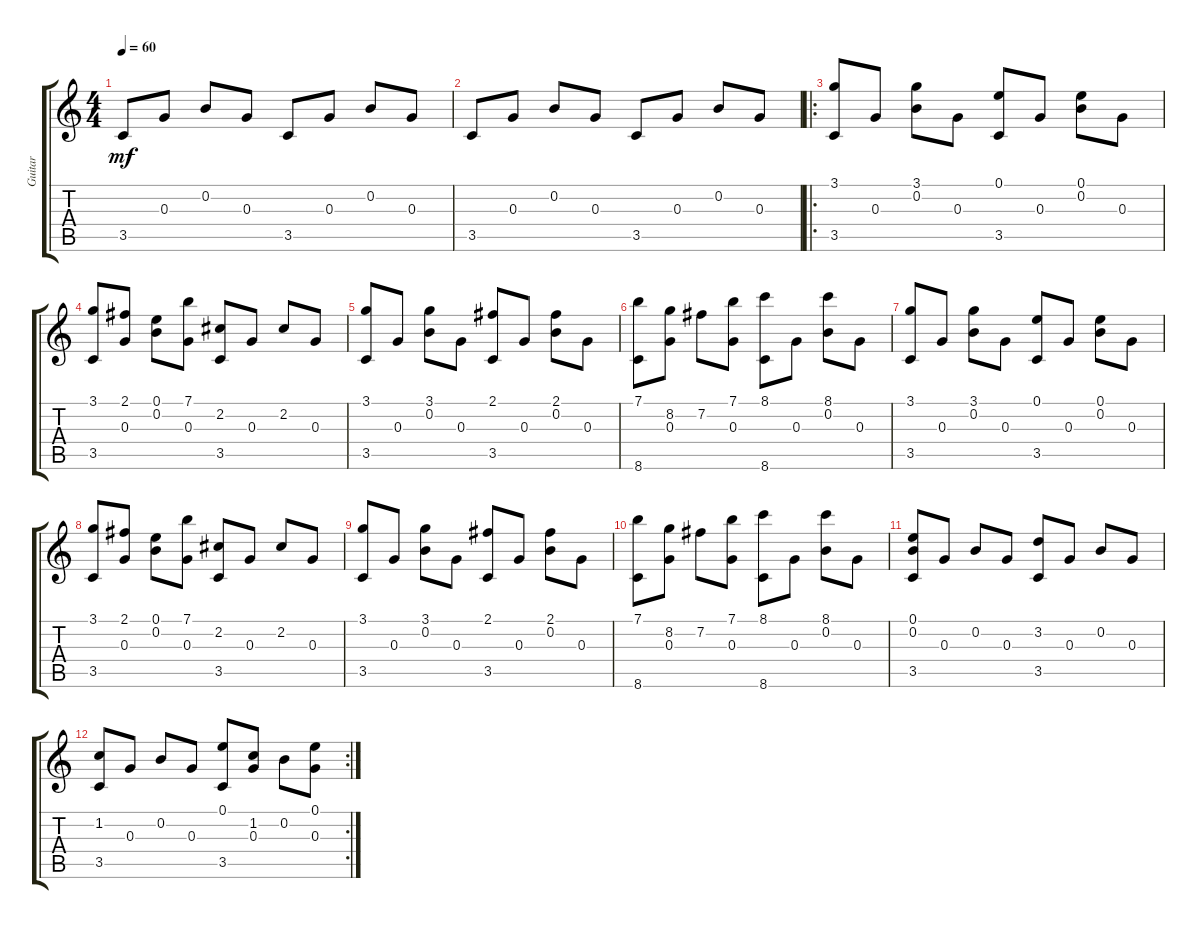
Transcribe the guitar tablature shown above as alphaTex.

\track ("Guitar" "Guitar") {instrument acousticguitarnylon}
\staff {score tabs}
\tuning (E4 B3 G3 D3 A2 E2) {hide}
\ts (4 4)
\tempo 60
\clef g2
\ks aminor
3.5.8{dy mf instrument acousticguitarnylon} 0.3.8 0.2.8 0.3.8 3.5.8 0.3.8 0.2.8 0.3.8 |
3.5.8 0.3.8 0.2.8 0.3.8 3.5.8 0.3.8 0.2.8 0.3.8 |
\ro
(3.1 3.5).8 0.3.8 (3.1 0.2).8 0.3.8 (0.1 3.5).8 0.3.8 (0.1 0.2).8 0.3.8 |
(3.1 3.5).8 (2.1 0.3).8 (0.1 0.2).8 (7.1 0.3).8 (2.2 3.5).8 0.3.8 2.2.8 0.3.8 |
(3.1 3.5).8 0.3.8 (3.1 0.2).8 0.3.8 (2.1 3.5).8 0.3.8 (2.1 0.2).8 0.3.8 |
(7.1 8.6).8 (8.2 0.3).8 7.2.8 (7.1 0.3).8 (8.1 8.6).8 0.3.8 (8.1 0.2).8 0.3.8 |
(3.1 3.5).8 0.3.8 (3.1 0.2).8 0.3.8 (0.1 3.5).8 0.3.8 (0.1 0.2).8 0.3.8 |
(3.1 3.5).8 (2.1 0.3).8 (0.1 0.2).8 (7.1 0.3).8 (2.2 3.5).8 0.3.8 2.2.8 0.3.8 |
(3.1 3.5).8 0.3.8 (3.1 0.2).8 0.3.8 (2.1 3.5).8 0.3.8 (2.1 0.2).8 0.3.8 |
(7.1 8.6).8 (8.2 0.3).8 7.2.8 (7.1 0.3).8 (8.1 8.6).8 0.3.8 (8.1 0.2).8 0.3.8 |
(0.1 0.2 3.5).8 0.3.8 0.2.8 0.3.8 (3.2 3.5).8 0.3.8 0.2.8 0.3.8 |
\rc 2
(1.2 3.5).8 0.3.8 0.2.8 0.3.8 (0.1 3.5).8 (1.2 0.3).8 0.2.8 (0.1 0.3).8
